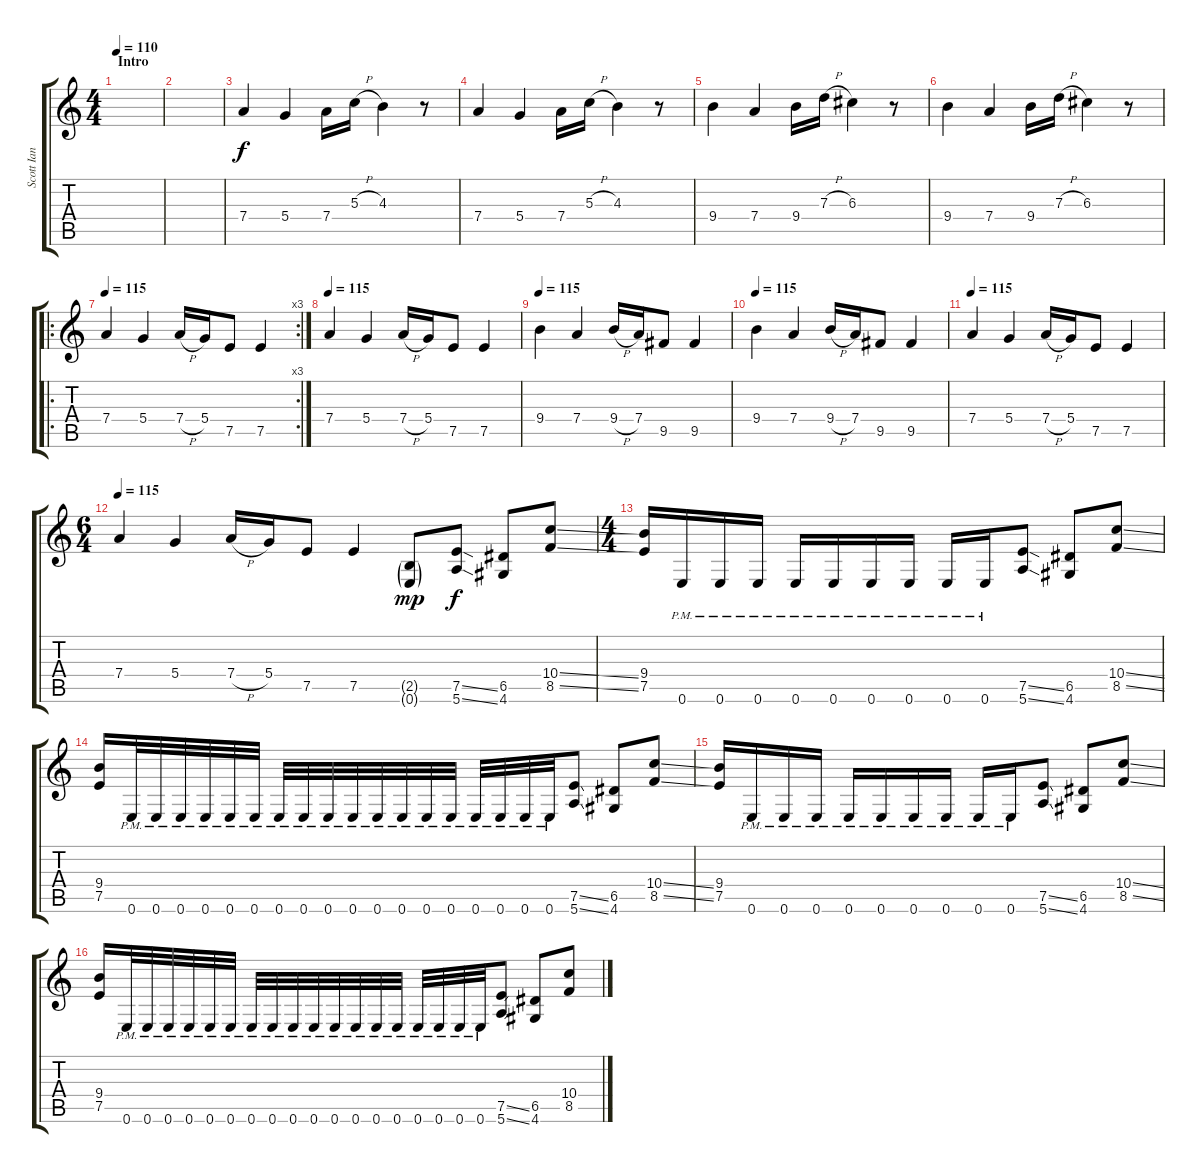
\track ("Scott Ian" "Scott Ian") {instrument distortionguitar}
\staff {score tabs}
\tuning (E4 B3 G3 D3 A2 E2) {hide}
\ts (4 4)
\section ("" "Intro")
\tempo 110
\clef g2
\ks c
|
|
7.4.4 5.4.4 7.4.16 5.3{h}.16 4.3.4 r.8 |
7.4.4 5.4.4 7.4.16 5.3{h}.16 4.3.4 r.8 |
9.4.4 7.4.4 9.4.16 7.3{h}.16 6.3.4 r.8 |
9.4.4 7.4.4 9.4.16 7.3{h}.16 6.3.4 r.8 |
\ro
\rc 3
\tempo 115
7.4.4 5.4.4 7.4{h}.16 5.4.16 7.5.8 7.5.4 |
\tempo 115
7.4.4 5.4.4 7.4{h}.16 5.4.16 7.5.8 7.5.4 |
\tempo 115
9.4.4 7.4.4 9.4{h}.16 7.4.16 9.5.8 9.5.4 |
\tempo 115
9.4.4 7.4.4 9.4{h}.16 7.4.16 9.5.8 9.5.4 |
\tempo 115
7.4.4 5.4.4 7.4{h}.16 5.4.16 7.5.8 7.5.4 |
\ts (6 4)
\tempo 115
7.4.4 5.4.4 7.4{h}.16 5.4.16 7.5.8 7.5.4 (2.5{g} 0.6{g}).8{dy mp} (7.5{ss} 5.6{ss}).8{dy f} (6.5 4.6).8 (10.4{ss} 8.5{ss}).8 |
\ts (4 4)
(9.4 7.5).16 0.6{pm}.16 0.6{pm}.16 0.6{pm}.16 0.6{pm}.16 0.6{pm}.16 0.6{pm}.16 0.6{pm}.16 0.6{pm}.16 0.6{pm}.16 (7.5{ss} 5.6{ss}).8 (6.5 4.6).8 (10.4{ss} 8.5{ss}).8 |
(9.4 7.5).16 0.6{pm}.32 0.6{pm}.32 0.6{pm}.32 0.6{pm}.32 0.6{pm}.32 0.6{pm}.32 0.6{pm}.32 0.6{pm}.32 0.6{pm}.32 0.6{pm}.32 0.6{pm}.32 0.6{pm}.32 0.6{pm}.32 0.6{pm}.32 0.6{pm}.32 0.6{pm}.32 0.6{pm}.32 0.6{pm}.32 (7.5{ss} 5.6{ss}).8 (6.5 4.6).8 (10.4{ss} 8.5{ss}).8 |
(9.4 7.5).16 0.6{pm}.16 0.6{pm}.16 0.6{pm}.16 0.6{pm}.16 0.6{pm}.16 0.6{pm}.16 0.6{pm}.16 0.6{pm}.16 0.6{pm}.16 (7.5{ss} 5.6{ss}).8 (6.5 4.6).8 (10.4{ss} 8.5{ss}).8 |
(9.4 7.5).16 0.6{pm}.32 0.6{pm}.32 0.6{pm}.32 0.6{pm}.32 0.6{pm}.32 0.6{pm}.32 0.6{pm}.32 0.6{pm}.32 0.6{pm}.32 0.6{pm}.32 0.6{pm}.32 0.6{pm}.32 0.6{pm}.32 0.6{pm}.32 0.6{pm}.32 0.6{pm}.32 0.6{pm}.32 0.6{pm}.32 (7.5{ss} 5.6{ss}).8 (6.5 4.6).8 (10.4{ss} 8.5{ss}).8
